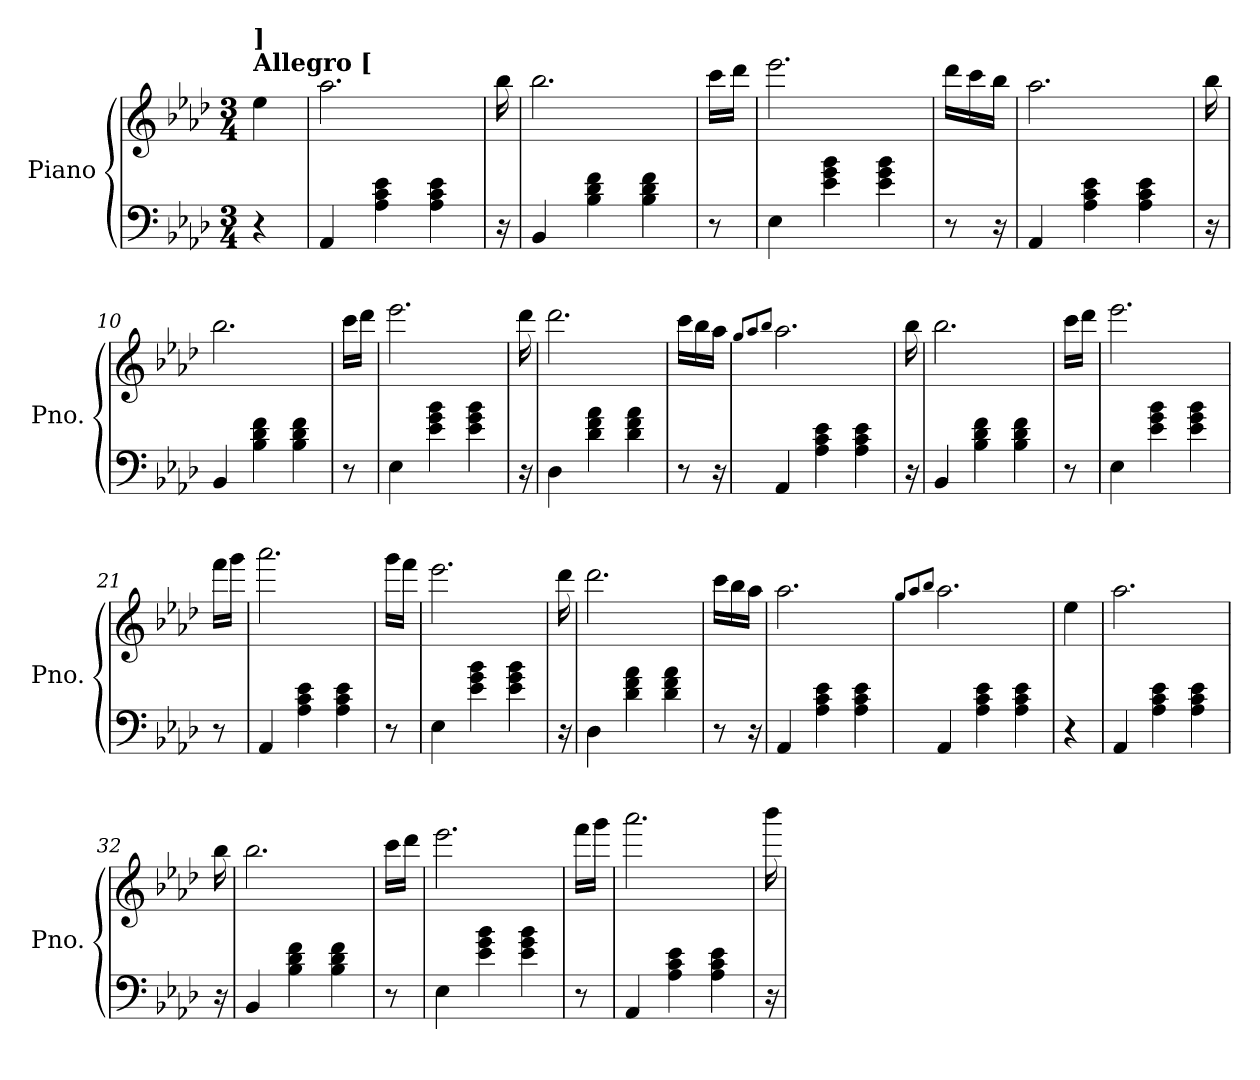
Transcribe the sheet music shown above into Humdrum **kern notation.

**kern	**kern
*part1	*part1
*staff2	*staff1
*I"Piano	*
*I'Pno.	*
*clefF4	*clefG2
*k[b-e-a-d-]	*k[b-e-a-d-]
*M3/4	*M3/4
*MM130	*MM130
=1	=1
!	!LO:TX:a:B:t=Allegro [
!	!LO:TX:a:B:t=]
4r	4ee-\
=2	=2
4AA-/	2.aa-\
4A-\ 4c\ 4e-\	.
4A-\ 4c\ 4e-\	.
=3	=3
16r	16bb-\
=4	=4
4BB-/	2.bb-\
4B-\ 4d-\ 4f\	.
4B-\ 4d-\ 4f\	.
=5	=5
8r	16ccc\LL
.	16ddd-\JJ
=6	=6
4E-\	2.eee-\
4e-\ 4g\ 4b-\	.
4e-\ 4g\ 4b-\	.
=7	=7
8r	16ddd-\LL
.	16ccc\
16r	16bb-\JJ
=8	=8
4AA-/	2.aa-\
4A-\ 4c\ 4e-\	.
4A-\ 4c\ 4e-\	.
=9	=9
16r	16bb-\
=10	=10
4BB-/	2.bb-\
4B-\ 4d-\ 4f\	.
4B-\ 4d-\ 4f\	.
!!LO:LB:g=z
=11	=11
8r	16ccc\LL
.	16ddd-\JJ
=12	=12
4E-\	2.eee-\
4e-\ 4g\ 4b-\	.
4e-\ 4g\ 4b-\	.
=13	=13
16r	16ddd-\
=14	=14
4D-\	2.ddd-\
4d-\ 4f\ 4a-\	.
4d-\ 4f\ 4a-\	.
=15	=15
8r	16ccc\LL
.	16bb-\
16r	16aa-\JJ
=16	=16
.	8qgg/L
.	8qaa-/
.	8qbb-/J
4AA-/	2.aa-\
4A-\ 4c\ 4e-\	.
4A-\ 4c\ 4e-\	.
=17	=17
16r	16bb-\
=18	=18
4BB-/	2.bb-\
4B-\ 4d-\ 4f\	.
4B-\ 4d-\ 4f\	.
=19	=19
8r	16ccc\LL
.	16ddd-\JJ
=20	=20
4E-\	2.eee-\
4e-\ 4g\ 4b-\	.
4e-\ 4g\ 4b-\	.
!!LO:LB:g=z
=21	=21
8r	16fff\LL
.	16ggg\JJ
=22	=22
4AA-/	2.aaa-\
4A-\ 4c\ 4e-\	.
4A-\ 4c\ 4e-\	.
=23	=23
8r	16ggg\LL
.	16fff\JJ
=24	=24
4E-\	2.eee-\
4e-\ 4g\ 4b-\	.
4e-\ 4g\ 4b-\	.
=25	=25
16r	16ddd-\
=26	=26
4D-\	2.ddd-\
4d-\ 4f\ 4a-\	.
4d-\ 4f\ 4a-\	.
=27	=27
8r	16ccc\LL
.	16bb-\
16r	16aa-\JJ
=28	=28
4AA-/	2.aa-\
4A-\ 4c\ 4e-\	.
4A-\ 4c\ 4e-\	.
=29	=29
.	8qgg/L
.	8qaa-/
.	8qbb-/J
4AA-/	2.aa-\
4A-\ 4c\ 4e-\	.
4A-\ 4c\ 4e-\	.
=30	=30
4r	4ee-\
!!LO:LB:g=z
=31	=31
4AA-/	2.aa-\
4A-\ 4c\ 4e-\	.
4A-\ 4c\ 4e-\	.
=32	=32
16r	16bb-\
=33	=33
4BB-/	2.bb-\
4B-\ 4d-\ 4f\	.
4B-\ 4d-\ 4f\	.
=34	=34
8r	16ccc\LL
.	16ddd-\JJ
=35	=35
4E-\	2.eee-\
4e-\ 4g\ 4b-\	.
4e-\ 4g\ 4b-\	.
=36	=36
8r	16fff\LL
.	16ggg\JJ
=37	=37
4AA-/	2.aaa-\
4A-\ 4c\ 4e-\	.
4A-\ 4c\ 4e-\	.
=38	=38
16r	16bbb-\
=	=
*-	*-
